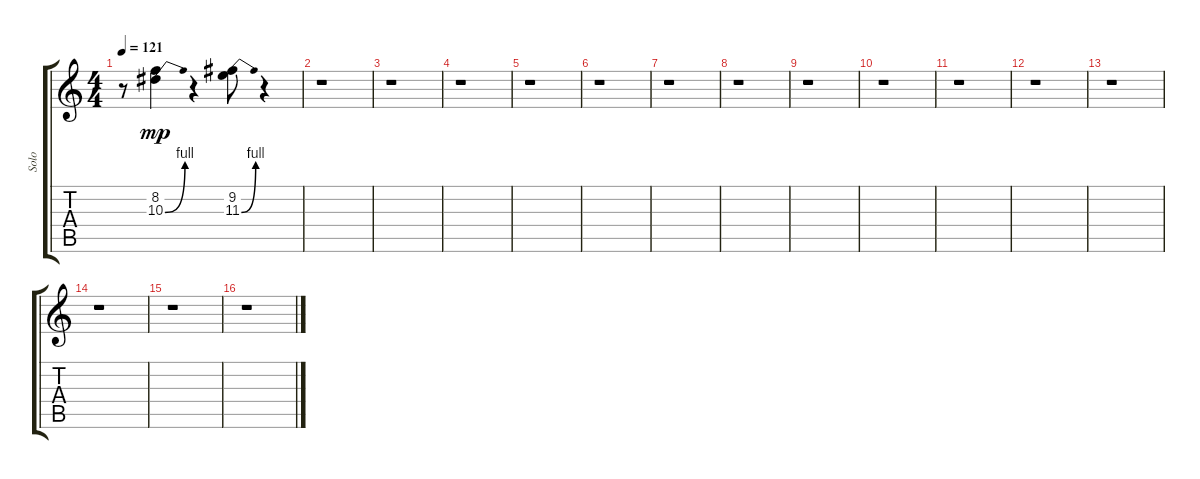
\track ("Solo" "Solo") {instrument distortionguitar}
\staff {score tabs}
\tuning (D4 A3 F3 C3 G2 C2) {hide}
\ts (4 4)
\tempo 121
\clef g2
\ks c
r.8{dy mp} (8.2 10.3{be (bend 0 0 60 4)}).4 r.4 (9.2 11.3{be (bend 0 0 60 4)}).8 r.4 |
r.1 |
r.1 |
r.1 |
r.1 |
r.1 |
r.1 |
r.1 |
r.1 |
r.1 |
r.1 |
r.1 |
r.1 |
r.1 |
r.1 |
r.1
